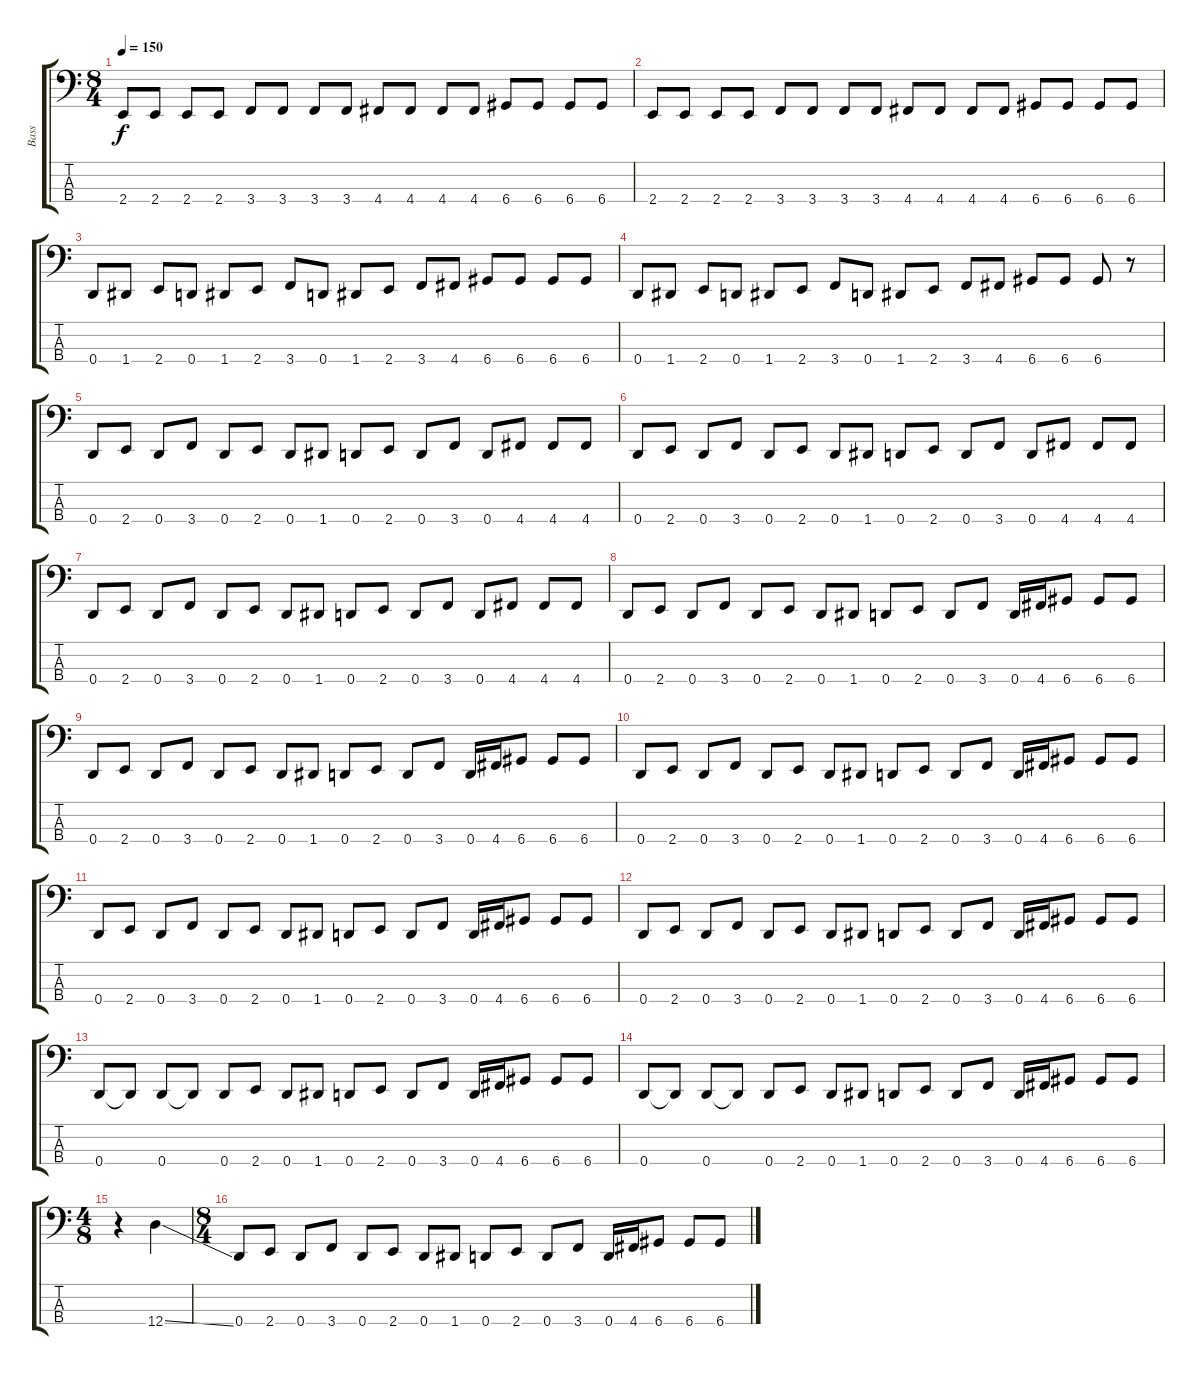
\track ("Bass" "Bass") {instrument slapbass1}
\staff {score tabs}
\tuning (G2 D2 A1 D1) {hide}
\ts (8 4)
\tempo 150
\clef f4
\ks c
2.4.8{dy f instrument slapbass1} 2.4.8 2.4.8 2.4.8 3.4.8 3.4.8 3.4.8 3.4.8 4.4.8 4.4.8 4.4.8 4.4.8 6.4.8 6.4.8 6.4.8 6.4.8 |
2.4.8 2.4.8 2.4.8 2.4.8 3.4.8 3.4.8 3.4.8 3.4.8 4.4.8 4.4.8 4.4.8 4.4.8 6.4.8 6.4.8 6.4.8 6.4.8 |
0.4.8 1.4.8 2.4.8 0.4.8 1.4.8 2.4.8 3.4.8 0.4.8 1.4.8 2.4.8 3.4.8 4.4.8 6.4.8 6.4.8 6.4.8 6.4.8 |
0.4.8 1.4.8 2.4.8 0.4.8 1.4.8 2.4.8 3.4.8 0.4.8 1.4.8 2.4.8 3.4.8 4.4.8 6.4.8 6.4.8 6.4.8 r.8 |
0.4.8 2.4.8 0.4.8 3.4.8 0.4.8 2.4.8 0.4.8 1.4.8 0.4.8 2.4.8 0.4.8 3.4.8 0.4.8 4.4.8 4.4.8 4.4.8 |
0.4.8 2.4.8 0.4.8 3.4.8 0.4.8 2.4.8 0.4.8 1.4.8 0.4.8 2.4.8 0.4.8 3.4.8 0.4.8 4.4.8 4.4.8 4.4.8 |
0.4.8 2.4.8 0.4.8 3.4.8 0.4.8 2.4.8 0.4.8 1.4.8 0.4.8 2.4.8 0.4.8 3.4.8 0.4.8 4.4.8 4.4.8 4.4.8 |
0.4.8 2.4.8 0.4.8 3.4.8 0.4.8 2.4.8 0.4.8 1.4.8 0.4.8 2.4.8 0.4.8 3.4.8 0.4.16 4.4.16 6.4.8 6.4.8 6.4.8 |
0.4.8 2.4.8 0.4.8 3.4.8 0.4.8 2.4.8 0.4.8 1.4.8 0.4.8 2.4.8 0.4.8 3.4.8 0.4.16 4.4.16 6.4.8 6.4.8 6.4.8 |
0.4.8 2.4.8 0.4.8 3.4.8 0.4.8 2.4.8 0.4.8 1.4.8 0.4.8 2.4.8 0.4.8 3.4.8 0.4.16 4.4.16 6.4.8 6.4.8 6.4.8 |
0.4.8 2.4.8 0.4.8 3.4.8 0.4.8 2.4.8 0.4.8 1.4.8 0.4.8 2.4.8 0.4.8 3.4.8 0.4.16 4.4.16 6.4.8 6.4.8 6.4.8 |
0.4.8 2.4.8 0.4.8 3.4.8 0.4.8 2.4.8 0.4.8 1.4.8 0.4.8 2.4.8 0.4.8 3.4.8 0.4.16 4.4.16 6.4.8 6.4.8 6.4.8 |
0.4.8 0.4{t}.8 0.4.8 0.4{t}.8 0.4.8 2.4.8 0.4.8 1.4.8 0.4.8 2.4.8 0.4.8 3.4.8 0.4.16 4.4.16 6.4.8 6.4.8 6.4.8 |
0.4.8 0.4{t}.8 0.4.8 0.4{t}.8 0.4.8 2.4.8 0.4.8 1.4.8 0.4.8 2.4.8 0.4.8 3.4.8 0.4.16 4.4.16 6.4.8 6.4.8 6.4.8 |
\ts (4 8)
r.4 12.4{ss}.4 |
\ts (8 4)
0.4.8 2.4.8 0.4.8 3.4.8 0.4.8 2.4.8 0.4.8 1.4.8 0.4.8 2.4.8 0.4.8 3.4.8 0.4.16 4.4.16 6.4.8 6.4.8 6.4.8
